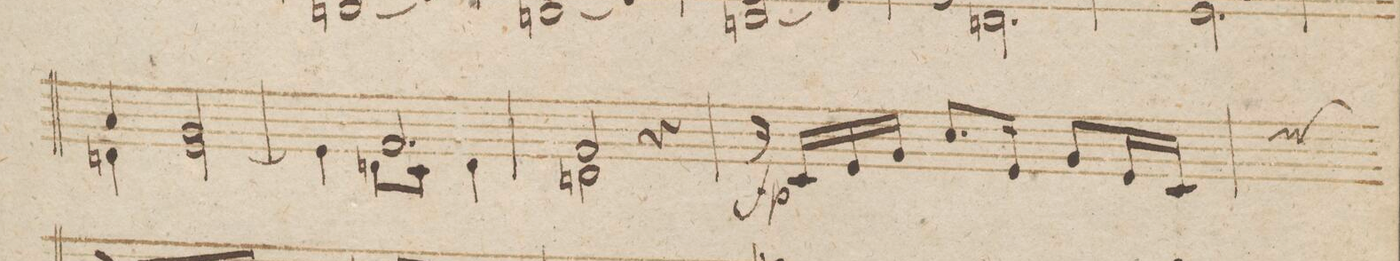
**kern	**dynam
*I"Viola.	*
*clefC3	*
*k[b-e-a-d-]	*
*met(c|)	*
*M3/4	*
*^	*
4B-/]	4En\	.
2A-/	[2F\	.
=114	=114	=114
2.G/	4F\]	.
.	8En\L	.
.	8D-\J	.
.	4E\	.
=115	=115	=115
2G/	2En\	.
4r	4ryy	.
*v	*v	*
=116	=116
16r	fp
16D-/LL	.
16F/	.
16A-/JJ	.
8.d-/L	.
16F/Jk	.
8A-/L	.
16F/L	.
16D-/JJ	.
*custos:f	*
=117	=117
*-	*-
